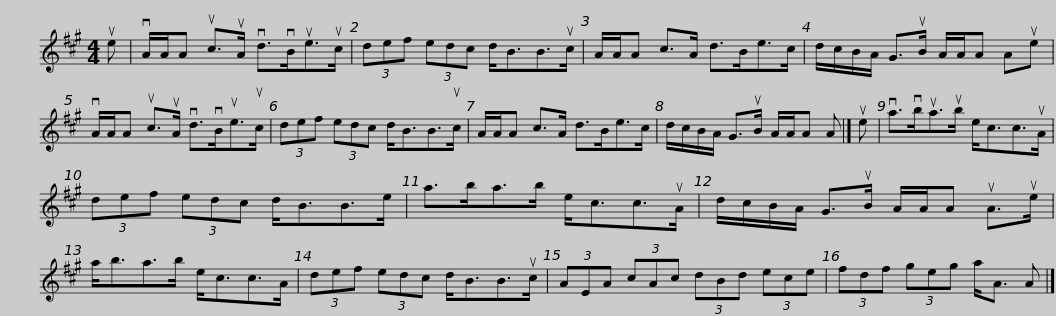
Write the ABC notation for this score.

X:1
L:1/8
M:4/4
I:linebreak $
K:A
V:1 treble
V:1
 ue | vA/A/A uc>uA vd>vBue>uc | (3def (3edc d<BB>uc | A/A/A c>A d>Be>c | d/c/B/A/ G>uB A/A/A Aue |$ %5
 vA/A/A uc>uA vd>vBue>uc | (3def (3edc d<BB>uc | A/A/A c>A d>Be>c | d/c/B/A/ G>uB A/A/A A |] ue |$ %10
 va>vbua>ub e<cc>uA | (3def (3edc d<BB>e | a>ba>b e<cc>uA | d/c/B/A/ G>uB A/A/A uA>ue |$ a<ba>b e<cc>A | %15
 (3def (3edc d<BB>uc | (3AEA (3cAc (3dBd (3ece | (3fdf (3geg a<A A |] %18
